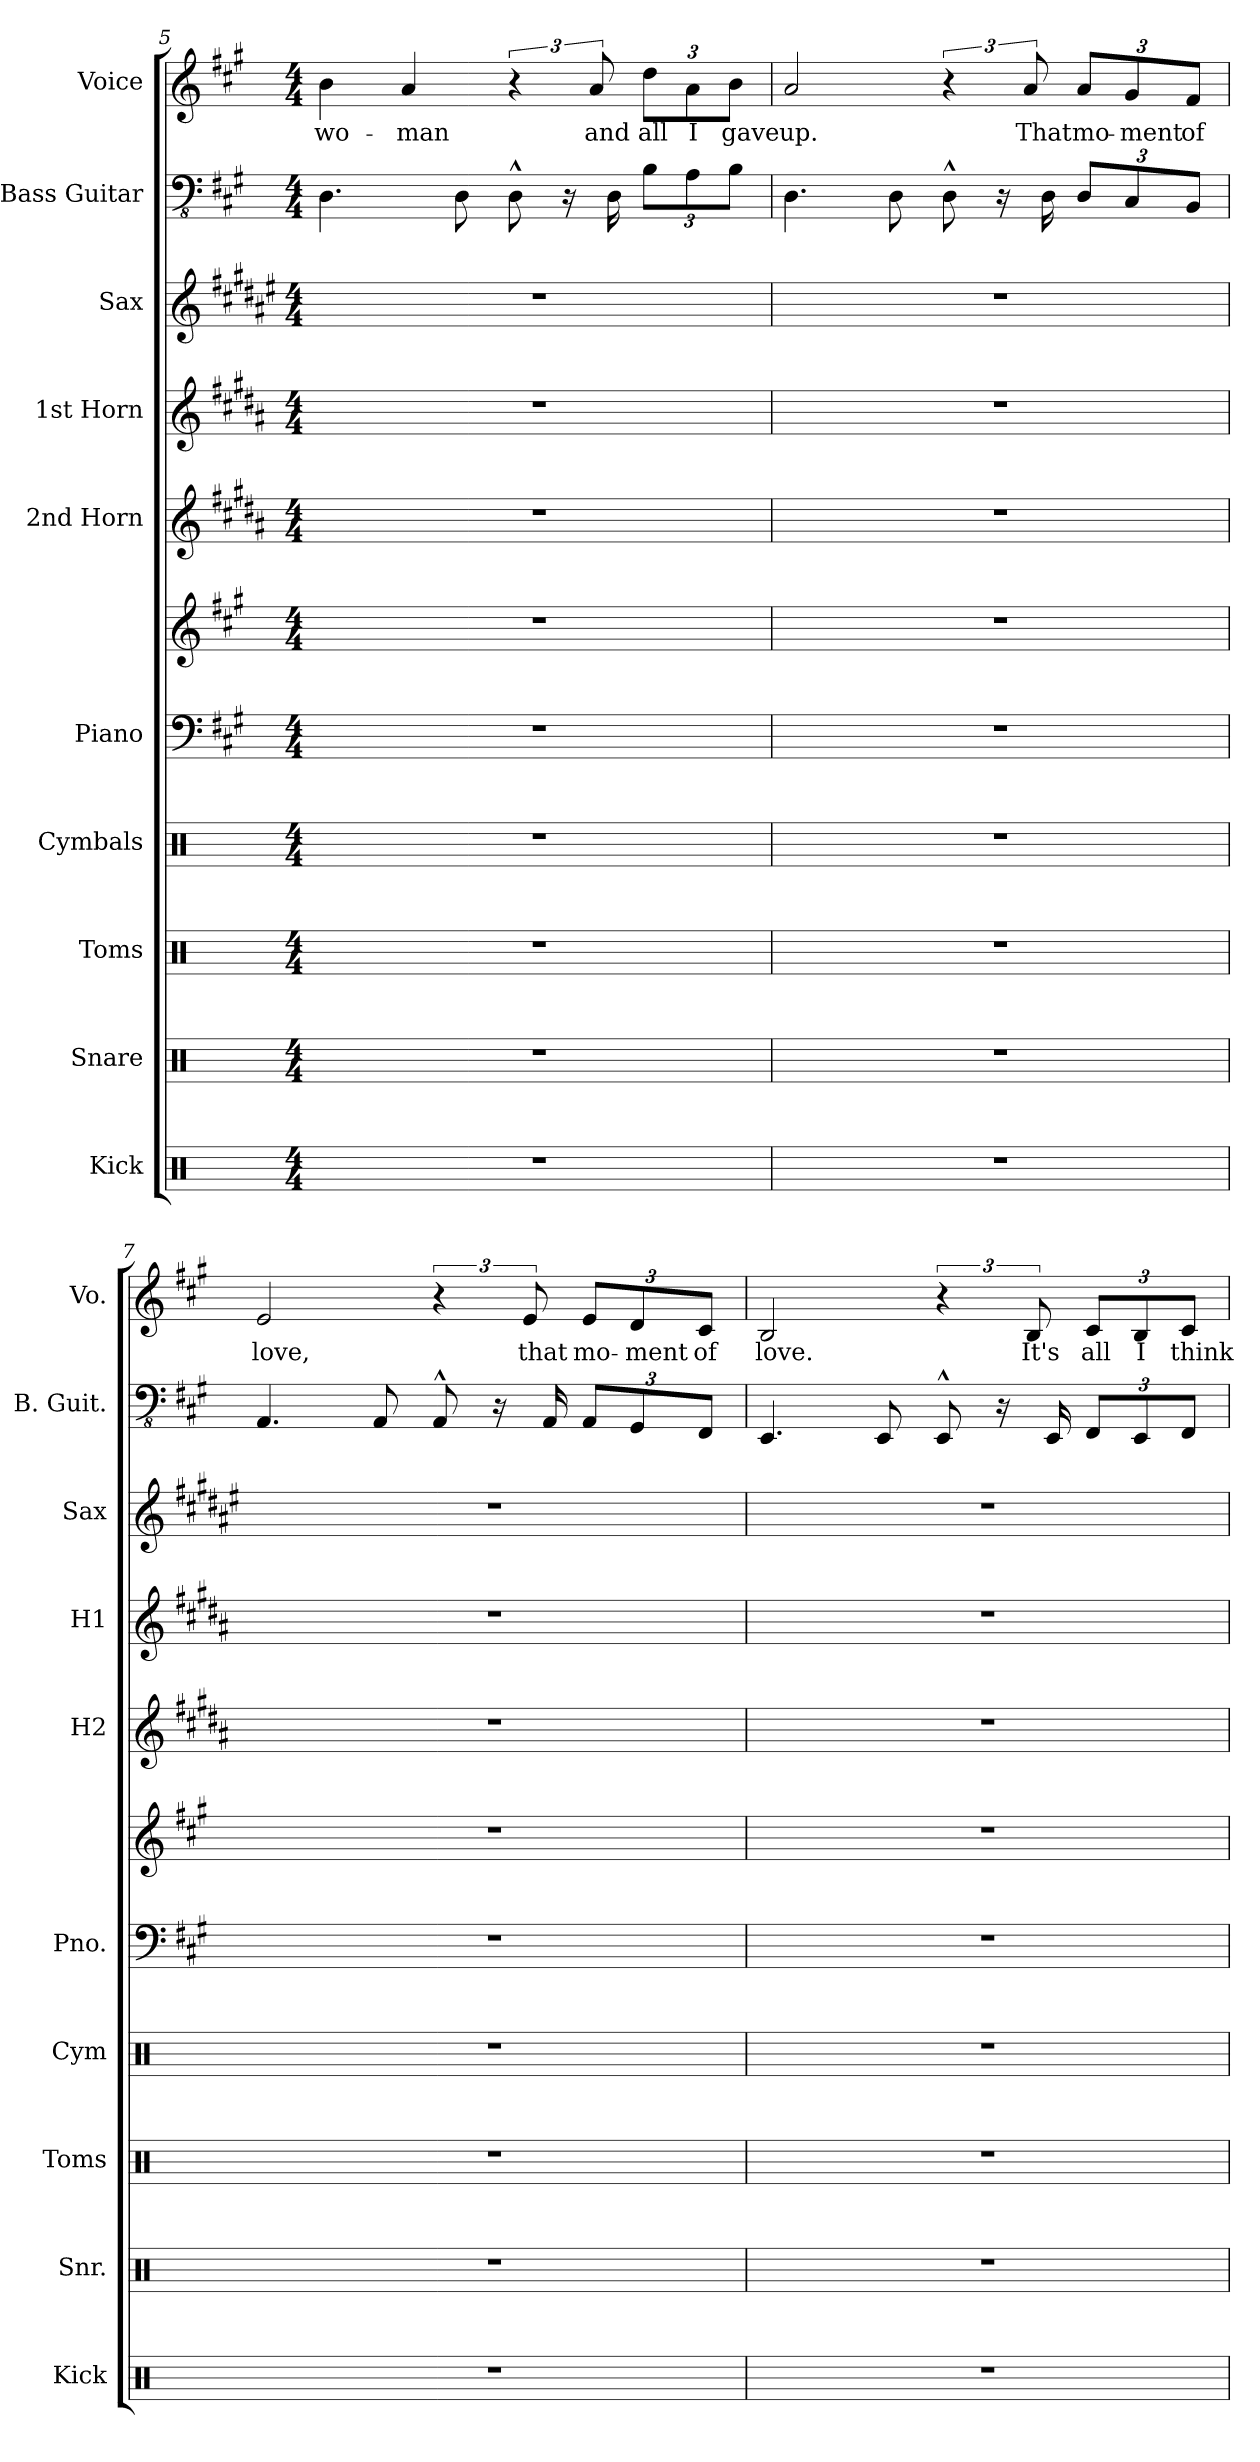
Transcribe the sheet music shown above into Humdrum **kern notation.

**kern	**kern	**kern	**kern	**kern	**kern	**kern	**kern	**kern	**kern	**kern	**text
*part10	*part9	*part8	*part7	*part6	*part6	*part5	*part4	*part3	*part2	*part1	*part1
*staff11	*staff10	*staff9	*staff8	*staff7	*staff6	*staff5	*staff4	*staff3	*staff2	*staff1	*staff1
*I"Kick	*I"Snare	*I"Toms	*I"Cymbals	*I"Piano	*	*I"2nd Horn	*I"1st Horn	*I"Sax	*I"Bass Guitar	*I"Voice	*
*I'Kick	*I'Snr.	*I'Toms	*I'Cym	*I'Pno.	*	*I'H2	*I'H1	*I'Sax	*I'B. Guit.	*I'Vo.	*
*clefX	*clefX	*clefX	*clefX	*clefF4	*clefG2	*clefG2	*clefG2	*clefG2	*clefFv4	*clefG2	*
*	*	*	*	*	*	*ITrd1c2	*ITrd1c2	*ITrd5c9	*	*	*
*k[]	*k[]	*k[]	*k[]	*k[f#c#g#]	*k[f#c#g#]	*k[f#c#g#]	*k[f#c#g#]	*k[f#c#g#]	*k[f#c#g#]	*k[f#c#g#]	*
*M4/4	*M4/4	*M4/4	*M4/4	*M4/4	*M4/4	*M4/4	*M4/4	*M4/4	*M4/4	*M4/4	*
=5	=5	=5	=5	=5	=5	=5	=5	=5	=5	=5	=5
!	!	!	!	!	!	!	!	!	!	!	!LO:LY:b
1r	1r	1r	1r	1r	1r	1r	1r	1r	4.DD\	4b\	wo-
!	!	!	!	!	!	!	!	!	!	!	!LO:LY:b
.	.	.	.	.	.	.	.	.	.	4a/	-man
.	.	.	.	.	.	.	.	.	8DD\	.	.
.	.	.	.	.	.	.	.	.	8DD^^\	6r	.
.	.	.	.	.	.	.	.	.	16r	.	.
!	!	!	!	!	!	!	!	!	!	!	!LO:LY:b
.	.	.	.	.	.	.	.	.	.	12a/	and
.	.	.	.	.	.	.	.	.	16DD\	.	.
*	*	*	*	*	*	*	*	*	*Xbrackettup	*Xbrackettup	*
!	!	!	!	!	!	!	!	!	!	!	!LO:LY:b
.	.	.	.	.	.	.	.	.	12BB\L	12dd\L	all
!	!	!	!	!	!	!	!	!	!	!	!LO:LY:b
.	.	.	.	.	.	.	.	.	12AA\	12a\	I
!	!	!	!	!	!	!	!	!	!	!	!LO:LY:b
.	.	.	.	.	.	.	.	.	12BB\J	12b\J	gave
=6	=6	=6	=6	=6	=6	=6	=6	=6	=6	=6	=6
!	!	!	!	!	!	!	!	!	!	!	!LO:LY:b
1r	1r	1r	1r	1r	1r	1r	1r	1r	4.DD\	2a/	up.
.	.	.	.	.	.	.	.	.	8DD\	.	.
*	*	*	*	*	*	*	*	*	*	*brackettup	*
.	.	.	.	.	.	.	.	.	8DD^^\	6r	.
.	.	.	.	.	.	.	.	.	16r	.	.
!	!	!	!	!	!	!	!	!	!	!	!LO:LY:b
.	.	.	.	.	.	.	.	.	.	12a/	That
.	.	.	.	.	.	.	.	.	16DD\	.	.
*	*	*	*	*	*	*	*	*	*	*Xbrackettup	*
!	!	!	!	!	!	!	!	!	!	!	!LO:LY:b
.	.	.	.	.	.	.	.	.	12DD/L	12a/L	mo-
!	!	!	!	!	!	!	!	!	!	!	!LO:LY:b
.	.	.	.	.	.	.	.	.	12CC#/	12g#/	-ment
!	!	!	!	!	!	!	!	!	!	!	!LO:LY:b
.	.	.	.	.	.	.	.	.	12BBB/J	12f#/J	of
!!LO:PB:g=z
=7	=7	=7	=7	=7	=7	=7	=7	=7	=7	=7	=7
!	!	!	!	!	!	!	!	!	!	!	!LO:LY:b
1r	1r	1r	1r	1r	1r	1r	1r	1r	4.AAA/	2e/	love,
.	.	.	.	.	.	.	.	.	8AAA/	.	.
*	*	*	*	*	*	*	*	*	*	*brackettup	*
.	.	.	.	.	.	.	.	.	8AAA^^/	6r	.
.	.	.	.	.	.	.	.	.	16r	.	.
!	!	!	!	!	!	!	!	!	!	!	!LO:LY:b
.	.	.	.	.	.	.	.	.	.	12e/	that
.	.	.	.	.	.	.	.	.	16AAA/	.	.
*	*	*	*	*	*	*	*	*	*	*Xbrackettup	*
!	!	!	!	!	!	!	!	!	!	!	!LO:LY:b
.	.	.	.	.	.	.	.	.	12AAA/L	12e/L	mo-
!	!	!	!	!	!	!	!	!	!	!	!LO:LY:b
.	.	.	.	.	.	.	.	.	12GGG#/	12d/	-ment
!	!	!	!	!	!	!	!	!	!	!	!LO:LY:b
.	.	.	.	.	.	.	.	.	12FFF#/J	12c#/J	of
=8	=8	=8	=8	=8	=8	=8	=8	=8	=8	=8	=8
!	!	!	!	!	!	!	!	!	!	!	!LO:LY:b
1r	1r	1r	1r	1r	1r	1r	1r	1r	4.EEE/	2B/	love.
.	.	.	.	.	.	.	.	.	8EEE/	.	.
*	*	*	*	*	*	*	*	*	*	*brackettup	*
.	.	.	.	.	.	.	.	.	8EEE^^/	6r	.
.	.	.	.	.	.	.	.	.	16r	.	.
!	!	!	!	!	!	!	!	!	!	!	!LO:LY:b
.	.	.	.	.	.	.	.	.	.	12B/	It's
.	.	.	.	.	.	.	.	.	16EEE/	.	.
*	*	*	*	*	*	*	*	*	*	*Xbrackettup	*
!	!	!	!	!	!	!	!	!	!	!	!LO:LY:b
.	.	.	.	.	.	.	.	.	12FFF#/L	12c#/L	all
!	!	!	!	!	!	!	!	!	!	!	!LO:LY:b
.	.	.	.	.	.	.	.	.	12EEE/	12B/	I
!	!	!	!	!	!	!	!	!	!	!	!LO:LY:b
.	.	.	.	.	.	.	.	.	12FFF#/J	12c#/J	think
=	=	=	=	=	=	=	=	=	=	=	=
*-	*-	*-	*-	*-	*-	*-	*-	*-	*-	*-	*-
